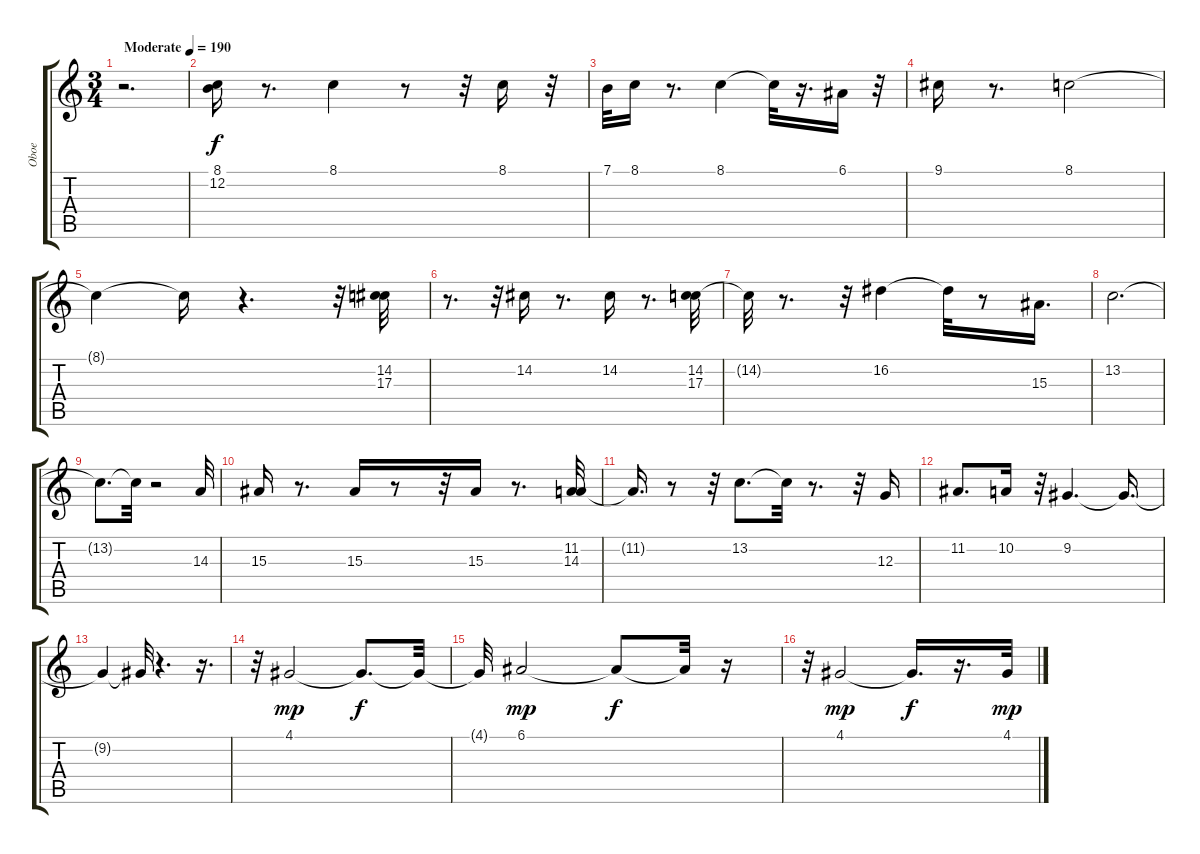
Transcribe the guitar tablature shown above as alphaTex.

\track ("Oboe" "Oboe") {instrument oboe}
\staff {score tabs}
\tuning (E4 B3 G3 D3 A2 E2) {hide}
\ts (3 4)
\tempo (190 "Moderate")
\clef g2
\ks c
r.2{d dy f instrument oboe} |
(8.1 12.2).16 r.8{d} 8.1.4 r.8 r.32 8.1.16 r.32 |
7.1.32 8.1.16 r.8{d} 8.1.4 8.1{t}.32 r.16{d} 6.1.16 r.32 |
9.1.16 r.8{d} 8.1.2 |
8.1{t}.4 8.1{t}.16 r.4{d} r.32 (14.2 17.3).32 |
r.8{d} r.32 14.2.16 r.8{d} 14.2.16 r.8{d} (14.2 17.3).32 |
14.2{t}.32 r.8{d} r.32 16.2.4 16.2{t}.32 r.8 15.3.16{d} |
13.2.2{d} |
13.2{t}.8{d} 13.2{t}.32 r.2 14.3.32 |
15.3.16 r.8{d} 15.3.16 r.8 r.32 15.3.16 r.8{d} (11.2 14.3).32 |
11.2{t}.16{d} r.8 r.32 13.2.8{d} 13.2{t}.32 r.8{d} r.32 12.3.16 |
11.2.8{d} 10.2.16 r.32 9.2.4{d} 9.2{t}.16{d} |
9.2{t}.4 9.2{t}.32 r.4{d} r.16{d} |
r.32 4.1.2{dy mp} 4.1{t}.8{d dy f} 4.1{t}.32 |
4.1{t}.32 6.1.2{dy mp} 6.1{t}.8{dy f} 6.1{t}.32 r.16 |
r.32 4.1.2{dy mp} 4.1{t}.16{d dy f} r.16{d} 4.1.32{dy mp}
